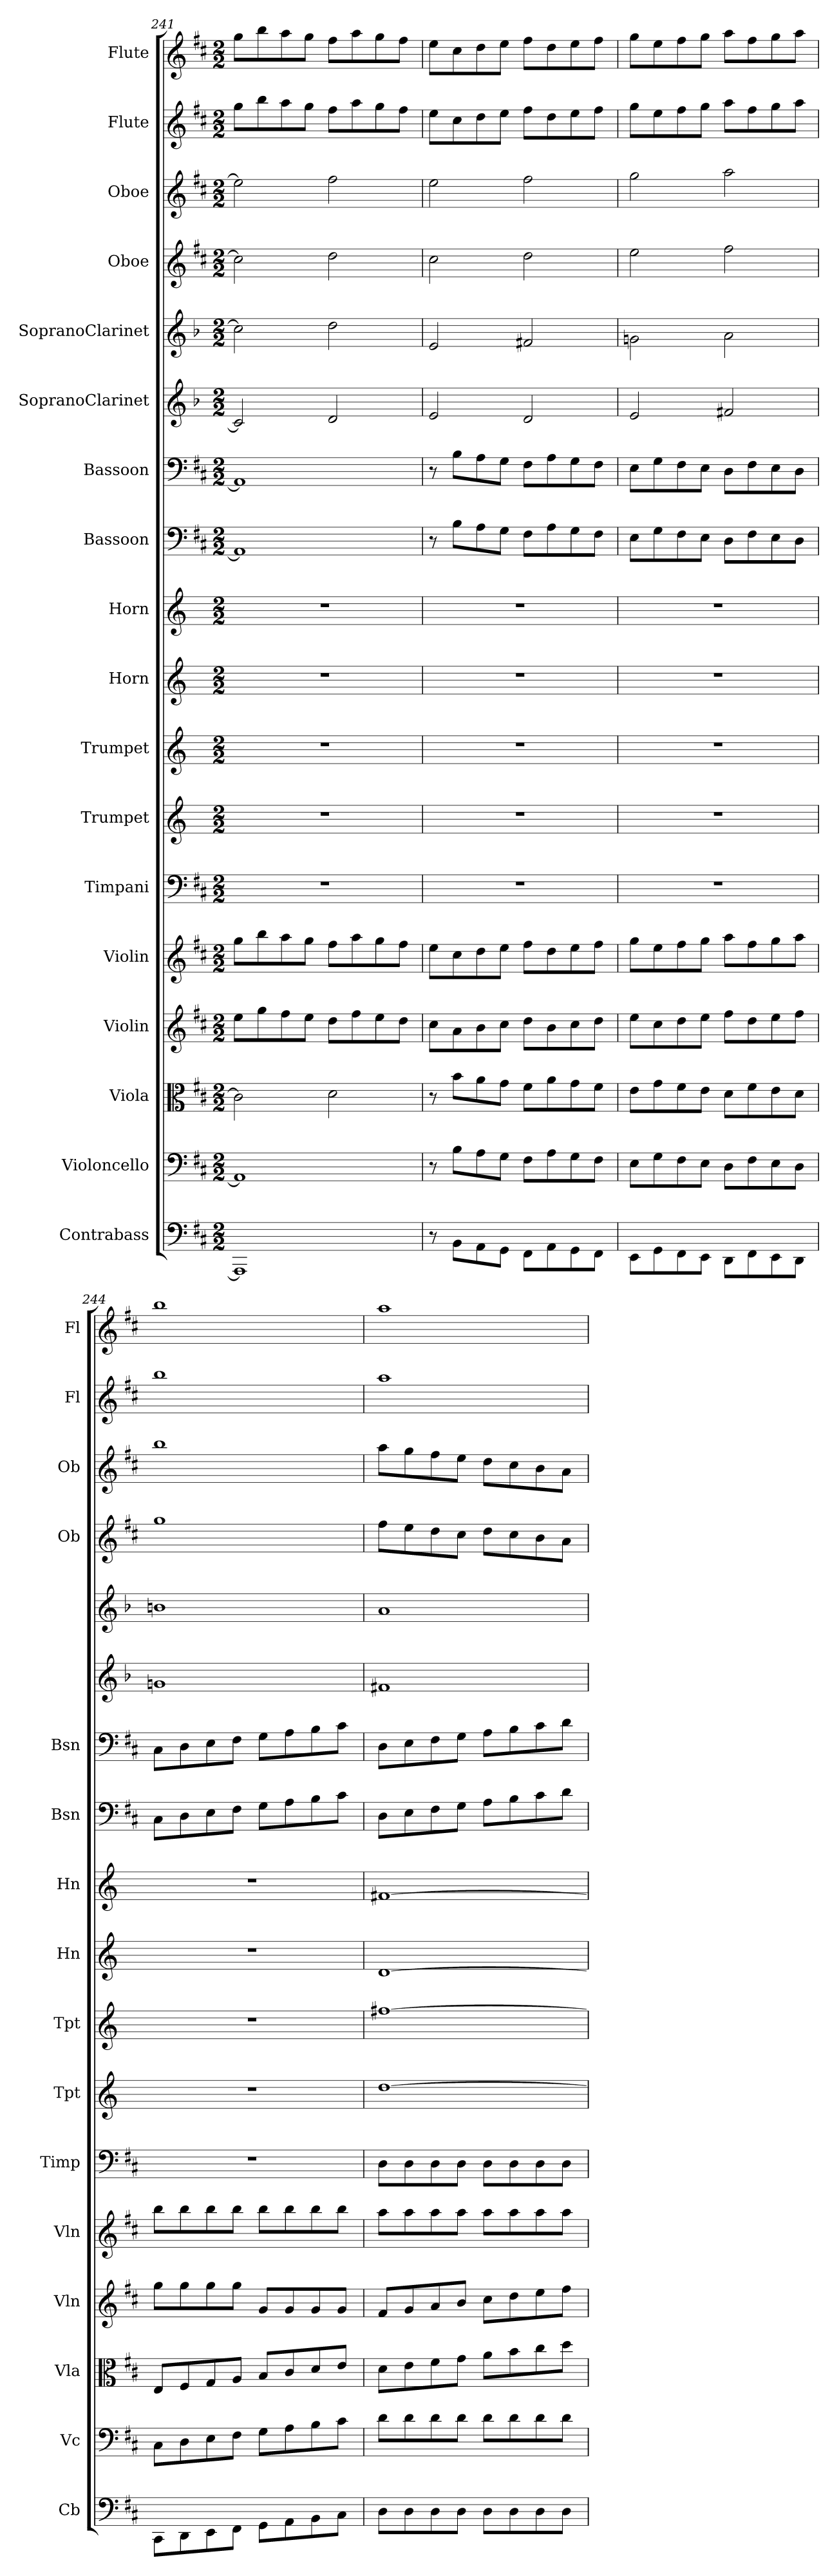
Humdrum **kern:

**kern	**kern	**kern	**kern	**kern	**kern	**kern	**kern	**kern	**kern	**kern	**kern	**kern	**kern	**kern	**kern	**kern	**kern
*part18	*part17	*part16	*part15	*part14	*part13	*part12	*part11	*part10	*part9	*part8	*part7	*part6	*part5	*part4	*part3	*part2	*part1
*staff18	*staff17	*staff16	*staff15	*staff14	*staff13	*staff12	*staff11	*staff10	*staff9	*staff8	*staff7	*staff6	*staff5	*staff4	*staff3	*staff2	*staff1
*I"Contrabass	*I"Violoncello	*I"Viola	*I"Violin	*I"Violin	*I"Timpani	*I"Trumpet	*I"Trumpet	*I"Horn	*I"Horn	*I"Bassoon	*I"Bassoon	*I"SopranoClarinet	*I"SopranoClarinet	*I"Oboe	*I"Oboe	*I"Flute	*I"Flute
*I'Cb	*I'Vc	*I'Vla	*I'Vln	*I'Vln	*I'Timp	*I'Tpt	*I'Tpt	*I'Hn	*I'Hn	*I'Bsn	*I'Bsn	*	*	*I'Ob	*I'Ob	*I'Fl	*I'Fl
*clefF4	*clefF4	*clefC3	*clefG2	*clefG2	*clefF4	*clefG2	*clefG2	*clefG2	*clefG2	*clefF4	*clefF4	*clefG2	*clefG2	*clefG2	*clefG2	*clefG2	*clefG2
*k[f#c#]	*k[f#c#]	*k[f#c#]	*k[f#c#]	*k[f#c#]	*k[f#c#]	*k[]	*k[]	*k[]	*k[]	*k[f#c#]	*k[f#c#]	*k[b-]	*k[b-]	*k[f#c#]	*k[f#c#]	*k[f#c#]	*k[f#c#]
*M2/2	*M2/2	*M2/2	*M2/2	*M2/2	*M2/2	*M2/2	*M2/2	*M2/2	*M2/2	*M2/2	*M2/2	*M2/2	*M2/2	*M2/2	*M2/2	*M2/2	*M2/2
=241	=241	=241	=241	=241	=241	=241	=241	=241	=241	=241	=241	=241	=241	=241	=241	=241	=241
1AAA/]	1AA/]	2c#\]	8ee\L	8gg\L	1r	1r	1r	1r	1r	1AA/]	1AA/]	2c#/]	2cc#\]	2cc#\]	2ee\]	8gg\L	8gg\L
.	.	.	8gg\	8bb\	.	.	.	.	.	.	.	.	.	.	.	8bb\	8bb\
.	.	.	8ff#\	8aa\	.	.	.	.	.	.	.	.	.	.	.	8aa\	8aa\
.	.	.	8ee\J	8gg\J	.	.	.	.	.	.	.	.	.	.	.	8gg\J	8gg\J
.	.	2d\	8dd\L	8ff#\L	.	.	.	.	.	.	.	2d/	2dd\	2dd\	2ff#\	8ff#\L	8ff#\L
.	.	.	8ff#\	8aa\	.	.	.	.	.	.	.	.	.	.	.	8aa\	8aa\
.	.	.	8ee\	8gg\	.	.	.	.	.	.	.	.	.	.	.	8gg\	8gg\
.	.	.	8dd\J	8ff#\J	.	.	.	.	.	.	.	.	.	.	.	8ff#\J	8ff#\J
=242	=242	=242	=242	=242	=242	=242	=242	=242	=242	=242	=242	=242	=242	=242	=242	=242	=242
8r	8r	8r	8cc#\L	8ee\L	1r	1r	1r	1r	1r	8r	8r	2e/	2e/	2cc#\	2ee\	8ee\L	8ee\L
8BB\L	8B\L	8b\L	8a\	8cc#\	.	.	.	.	.	8B\L	8B\L	.	.	.	.	8cc#\	8cc#\
8AA\	8A\	8a\	8b\	8dd\	.	.	.	.	.	8A\	8A\	.	.	.	.	8dd\	8dd\
8GG\J	8G\J	8g\J	8cc#\J	8ee\J	.	.	.	.	.	8G\J	8G\J	.	.	.	.	8ee\J	8ee\J
8FF#\L	8F#\L	8f#\L	8dd\L	8ff#\L	.	.	.	.	.	8F#\L	8F#\L	2d/	2f#X/	2dd\	2ff#\	8ff#\L	8ff#\L
8AA\	8A\	8a\	8b\	8dd\	.	.	.	.	.	8A\	8A\	.	.	.	.	8dd\	8dd\
8GG\	8G\	8g\	8cc#\	8ee\	.	.	.	.	.	8G\	8G\	.	.	.	.	8ee\	8ee\
8FF#\J	8F#\J	8f#\J	8dd\J	8ff#\J	.	.	.	.	.	8F#\J	8F#\J	.	.	.	.	8ff#\J	8ff#\J
=243	=243	=243	=243	=243	=243	=243	=243	=243	=243	=243	=243	=243	=243	=243	=243	=243	=243
8EE\L	8E\L	8e\L	8ee\L	8gg\L	1r	1r	1r	1r	1r	8E\L	8E\L	2e/	2gn\	2ee\	2gg\	8gg\L	8gg\L
8GG\	8G\	8g\	8cc#\	8ee\	.	.	.	.	.	8G\	8G\	.	.	.	.	8ee\	8ee\
8FF#\	8F#\	8f#\	8dd\	8ff#\	.	.	.	.	.	8F#\	8F#\	.	.	.	.	8ff#\	8ff#\
8EE\J	8E\J	8e\J	8ee\J	8gg\J	.	.	.	.	.	8E\J	8E\J	.	.	.	.	8gg\J	8gg\J
8DD\L	8D\L	8d\L	8ff#\L	8aa\L	.	.	.	.	.	8D\L	8D\L	2f#X/	2a\	2ff#\	2aa\	8aa\L	8aa\L
8FF#\	8F#\	8f#\	8dd\	8ff#\	.	.	.	.	.	8F#\	8F#\	.	.	.	.	8ff#\	8ff#\
8EE\	8E\	8e\	8ee\	8gg\	.	.	.	.	.	8E\	8E\	.	.	.	.	8gg\	8gg\
8DD\J	8D\J	8d\J	8ff#\J	8aa\J	.	.	.	.	.	8D\J	8D\J	.	.	.	.	8aa\J	8aa\J
=244	=244	=244	=244	=244	=244	=244	=244	=244	=244	=244	=244	=244	=244	=244	=244	=244	=244
8CC#\L	8C#\L	8E/L	8gg\L	8bb\L	1r	1r	1r	1r	1r	8C#\L	8C#\L	1gn\	1bn\	1gg\	1bb\	1bb\	1bb\
8DD\	8D\	8F#/	8gg\	8bb\	.	.	.	.	.	8D\	8D\	.	.	.	.	.	.
8EE\	8E\	8G/	8gg\	8bb\	.	.	.	.	.	8E\	8E\	.	.	.	.	.	.
8FF#\J	8F#\J	8A/J	8gg\J	8bb\J	.	.	.	.	.	8F#\J	8F#\J	.	.	.	.	.	.
8GG\L	8G\L	8B/L	8g/L	8bb\L	.	.	.	.	.	8G\L	8G\L	.	.	.	.	.	.
8AA\	8A\	8c#/	8g/	8bb\	.	.	.	.	.	8A\	8A\	.	.	.	.	.	.
8BB\	8B\	8d/	8g/	8bb\	.	.	.	.	.	8B\	8B\	.	.	.	.	.	.
8C#\J	8c#\J	8e/J	8g/J	8bb\J	.	.	.	.	.	8c#\J	8c#\J	.	.	.	.	.	.
=245	=245	=245	=245	=245	=245	=245	=245	=245	=245	=245	=245	=245	=245	=245	=245	=245	=245
8D\L	8d\L	8d\L	8f#/L	8aa\L	8D\L	[1dd\	[1ff#X\	[1d\	[1f#X\	8D\L	8D\L	1f#X/	1a\	8ff#\L	8aa\L	1aa\	1aa\
8D\	8d\	8e\	8g/	8aa\	8D\	.	.	.	.	8E\	8E\	.	.	8ee\	8gg\	.	.
8D\	8d\	8f#\	8a/	8aa\	8D\	.	.	.	.	8F#\	8F#\	.	.	8dd\	8ff#\	.	.
8D\J	8d\J	8g\J	8b/J	8aa\J	8D\J	.	.	.	.	8G\J	8G\J	.	.	8cc#\J	8ee\J	.	.
8D\L	8d\L	8a\L	8cc#\L	8aa\L	8D\L	.	.	.	.	8A\L	8A\L	.	.	8dd\L	8dd\L	.	.
8D\	8d\	8b\	8dd\	8aa\	8D\	.	.	.	.	8B\	8B\	.	.	8cc#\	8cc#\	.	.
8D\	8d\	8cc#\	8ee\	8aa\	8D\	.	.	.	.	8c#\	8c#\	.	.	8b\	8b\	.	.
8D\J	8d\J	8dd\J	8ff#\J	8aa\J	8D\J	.	.	.	.	8d\J	8d\J	.	.	8a\J	8a\J	.	.
=	=	=	=	=	=	=	=	=	=	=	=	=	=	=	=	=	=
*-	*-	*-	*-	*-	*-	*-	*-	*-	*-	*-	*-	*-	*-	*-	*-	*-	*-
